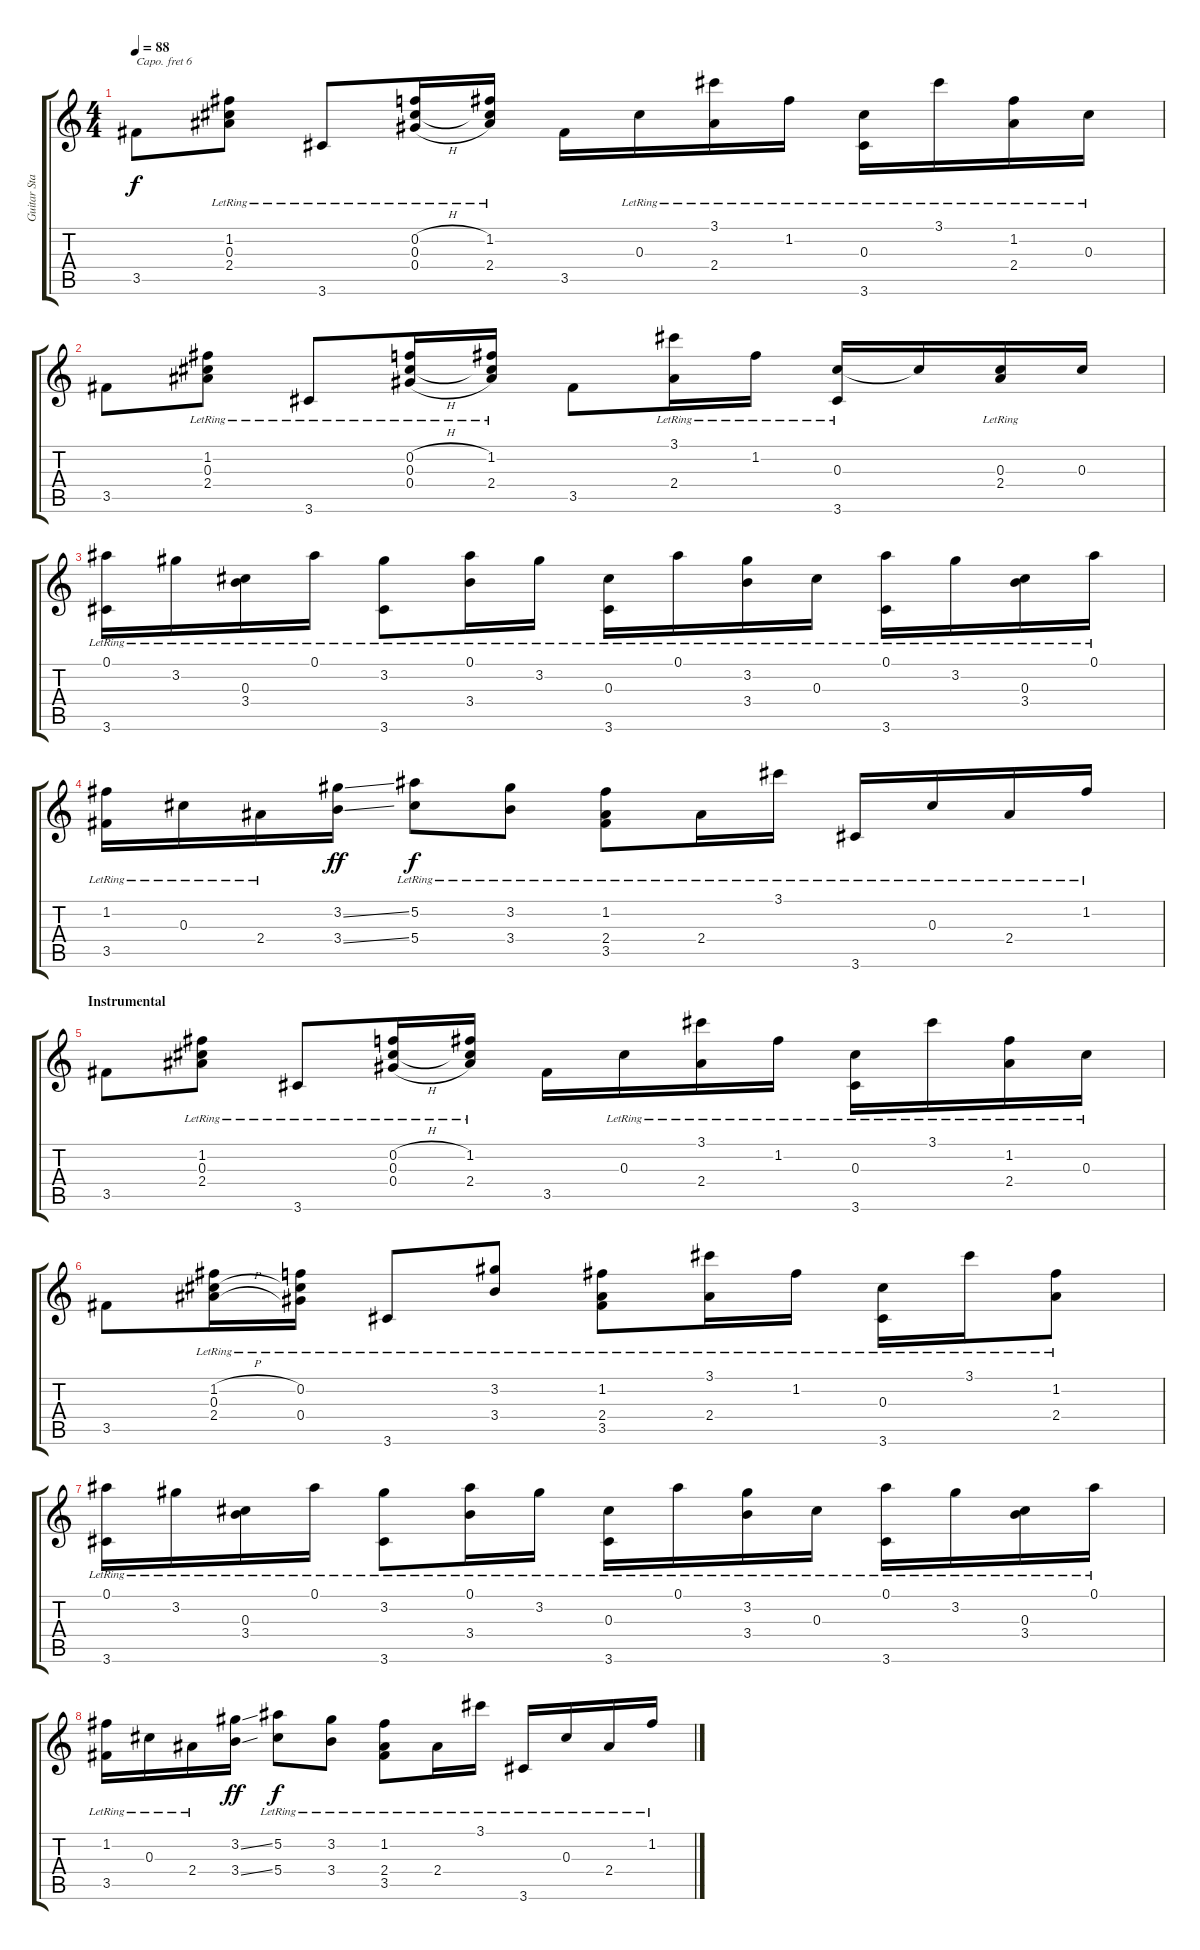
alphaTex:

\track ("Guitar Standard tuning" "Guitar Sta") {instrument acousticguitarnylon}
\staff {score tabs}
\capo 6
\tuning (E4 B3 G3 D3 A2 E2) {hide}
\ts (4 4)
\tempo 88
\clef g2
\ks c
3.5.8{dy f} (1.2{lr} 0.3{lr} 2.4{lr}).8 3.6{lr}.8 (0.2{h} 0.3{lr} 0.4{h}).16 (1.2{lr} 0.3{t} 2.4{lr}).16 3.5.16 0.3{lr}.16 (3.1{lr} 2.4{lr}).16 1.2{lr}.16 (0.3{lr} 3.6{lr}).16 3.1{lr}.16 (1.2{lr} 2.4{lr}).16 0.3{lr}.16 |
3.5.8 (1.2{lr} 0.3{lr} 2.4{lr}).8 3.6{lr}.8 (0.2{h} 0.3{lr} 0.4{h}).16 (1.2{lr} 0.3{t} 2.4{lr}).16 3.5.8 (3.1{lr} 2.4).16 1.2{lr}.16 (0.3 3.6{lr}).16 0.3{t}.16 (0.3{lr} 2.4{lr}).16 0.3.16 |
(0.1{lr} 3.6{lr}).16 3.2{lr}.16 (0.3{lr} 3.4{lr}).16 0.1{lr}.16 (3.2{lr} 3.6{lr}).8 (0.1{lr} 3.4{lr}).16 3.2{lr}.16 (0.3{lr} 3.6{lr}).16 0.1{lr}.16 (3.2{lr} 3.4{lr}).16 0.3{lr}.16 (0.1{lr} 3.6{lr}).16 3.2{lr}.16 (0.3{lr} 3.4{lr}).16 0.1{lr}.16 |
(1.2{lr} 3.5).16 0.3{lr}.16 2.4{lr}.16 (3.2{ss} 3.4{ss}).16{dy ff} (5.2{lr} 5.4{lr}).8{dy f} (3.2{lr} 3.4{lr}).8 (1.2{lr} 2.4{lr} 3.5).8 2.4{lr}.16 3.1{lr}.16 3.6{lr}.16 0.3{lr}.16 2.4{lr}.16 1.2{lr}.16 |
\section ("" "Instrumental")
3.5.8 (1.2{lr} 0.3{lr} 2.4{lr}).8 3.6{lr}.8 (0.2{h} 0.3{lr} 0.4{h}).16 (1.2{lr} 0.3{t} 2.4{lr}).16 3.5.16 0.3{lr}.16 (3.1{lr} 2.4{lr}).16 1.2{lr}.16 (0.3{lr} 3.6{lr}).16 3.1{lr}.16 (1.2{lr} 2.4{lr}).16 0.3{lr}.16 |
3.5.8 (1.2{h} 0.3{lr} 2.4{h}).16 (0.2{lr} 0.3{t} 0.4{lr}).16 3.6{lr}.8 (3.2{lr} 3.4{lr}).8 (1.2{lr} 2.4{lr} 3.5).8 (3.1{lr} 2.4{lr}).16 1.2{lr}.16 (0.3{lr} 3.6{lr}).16 3.1{lr}.16 (1.2{lr} 2.4{lr}).8 |
(0.1{lr} 3.6{lr}).16 3.2{lr}.16 (0.3{lr} 3.4{lr}).16 0.1{lr}.16 (3.2{lr} 3.6{lr}).8 (0.1{lr} 3.4{lr}).16 3.2{lr}.16 (0.3{lr} 3.6{lr}).16 0.1{lr}.16 (3.2{lr} 3.4{lr}).16 0.3{lr}.16 (0.1{lr} 3.6{lr}).16 3.2{lr}.16 (0.3{lr} 3.4{lr}).16 0.1{lr}.16 |
(1.2{lr} 3.5).16 0.3{lr}.16 2.4{lr}.16 (3.2{ss} 3.4{ss}).16{dy ff} (5.2{lr} 5.4{lr}).8{dy f} (3.2{lr} 3.4{lr}).8 (1.2{lr} 2.4{lr} 3.5).8 2.4{lr}.16 3.1{lr}.16 3.6{lr}.16 0.3{lr}.16 2.4{lr}.16 1.2{lr}.16
